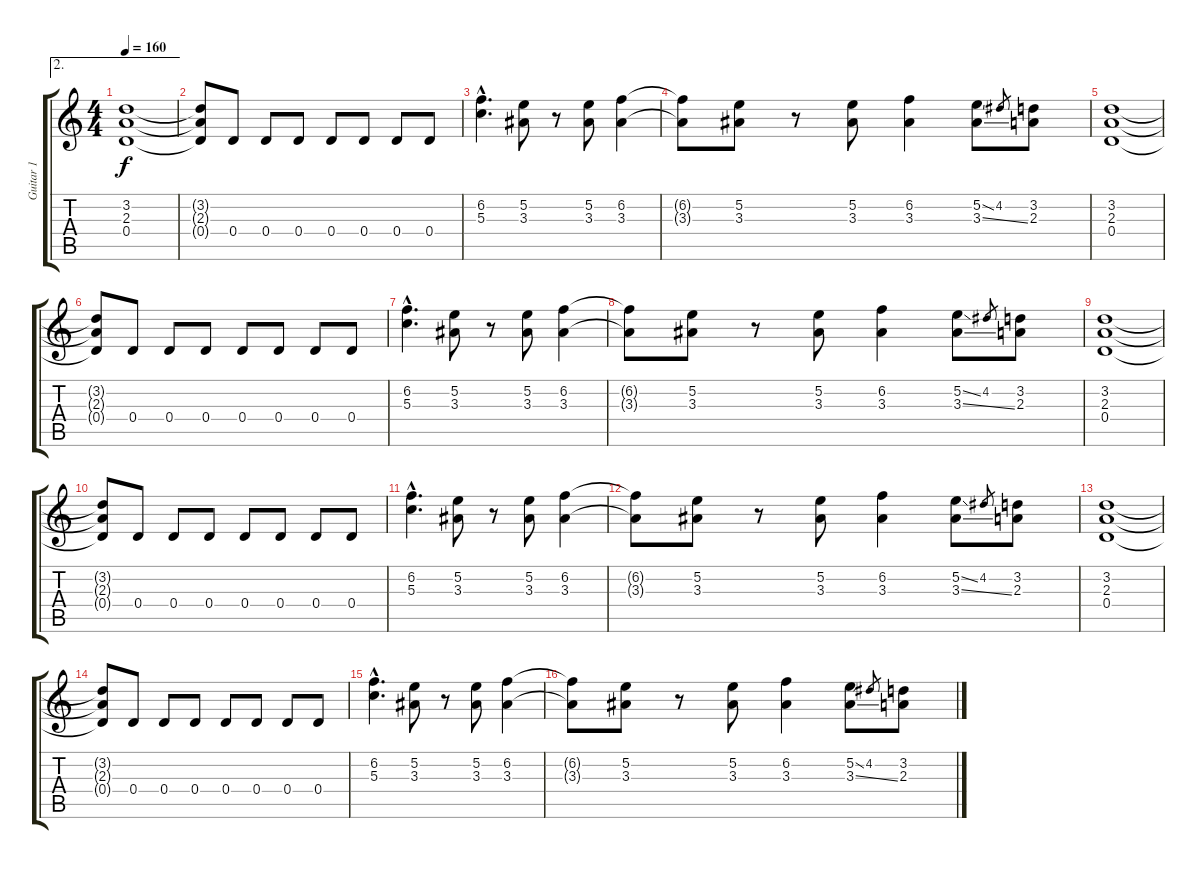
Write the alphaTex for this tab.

\track ("Guitar 1" "Guitar 1") {instrument overdrivenguitar}
\staff {score tabs}
\tuning (E4 B3 G3 D3 A2 E2) {hide}
\ae 2
\ts (4 4)
\tempo 160
\clef g2
\ks c
(3.2 2.3 0.4).1{dy f} |
(3.2{t} 2.3{t} 0.4{t}).8 0.4.8 0.4.8 0.4.8 0.4.8 0.4.8 0.4.8 0.4.8 |
(6.2{hac} 5.3{hac}).4{d} (5.2 3.3).8 r.8 (5.2 3.3).8 (6.2 3.3).4 |
(6.2{t} 3.3{t}).8 (5.2 3.3).8 r.8 (5.2 3.3).8 (6.2 3.3).4 (5.2{ss} 3.3{ss}).8 4.2.8{gr} (3.2 2.3).8 |
(3.2 2.3 0.4).1 |
(3.2{t} 2.3{t} 0.4{t}).8 0.4.8 0.4.8 0.4.8 0.4.8 0.4.8 0.4.8 0.4.8 |
(6.2{hac} 5.3{hac}).4{d} (5.2 3.3).8 r.8 (5.2 3.3).8 (6.2 3.3).4 |
(6.2{t} 3.3{t}).8 (5.2 3.3).8 r.8 (5.2 3.3).8 (6.2 3.3).4 (5.2{ss} 3.3{ss}).8 4.2.8{gr} (3.2 2.3).8 |
(3.2 2.3 0.4).1 |
(3.2{t} 2.3{t} 0.4{t}).8 0.4.8 0.4.8 0.4.8 0.4.8 0.4.8 0.4.8 0.4.8 |
(6.2{hac} 5.3{hac}).4{d} (5.2 3.3).8 r.8 (5.2 3.3).8 (6.2 3.3).4 |
(6.2{t} 3.3{t}).8 (5.2 3.3).8 r.8 (5.2 3.3).8 (6.2 3.3).4 (5.2{ss} 3.3{ss}).8 4.2.8{gr} (3.2 2.3).8 |
(3.2 2.3 0.4).1 |
(3.2{t} 2.3{t} 0.4{t}).8 0.4.8 0.4.8 0.4.8 0.4.8 0.4.8 0.4.8 0.4.8 |
(6.2{hac} 5.3{hac}).4{d} (5.2 3.3).8 r.8 (5.2 3.3).8 (6.2 3.3).4 |
(6.2{t} 3.3{t}).8 (5.2 3.3).8 r.8 (5.2 3.3).8 (6.2 3.3).4 (5.2{ss} 3.3{ss}).8 4.2.8{gr} (3.2 2.3).8
